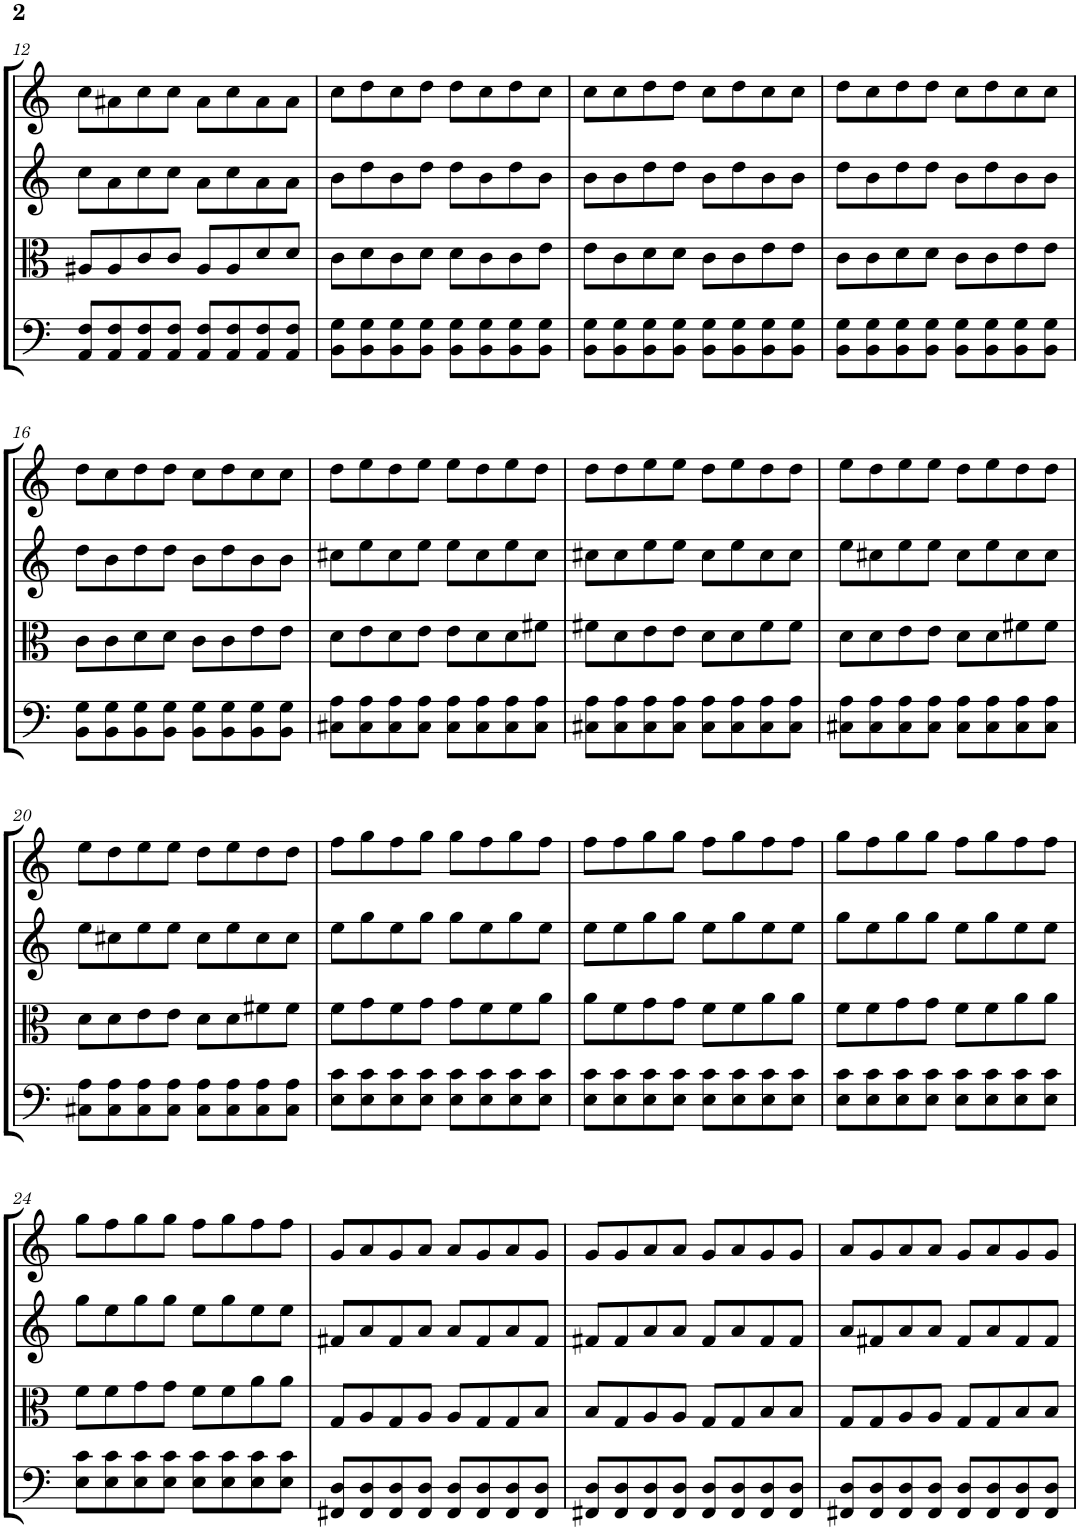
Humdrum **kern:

**kern	**kern	**kern	**kern
*part4	*part3	*part2	*part1
*staff4	*staff3	*staff2	*staff1
*I"Violoncello	*I"Viola	*I"Violin II	*I"Violin I
*I'Vc	*I'Vla	*I'Vln	*I'Vln
!!LO:PB:g=z
*clefF4	*clefC3	*clefG2	*clefG2
*k[]	*k[]	*k[]	*k[]
*M4/4	*M4/4	*M4/4	*M4/4
=12	=12	=12	=12
8AA/ 8F/L	8A#X/L	8cc\L	8cc\L
8AA/ 8F/	8A#/	8a\	8a#X\
8AA/ 8F/	8c/	8cc\	8cc\
8AA/ 8F/J	8c/J	8cc\J	8cc\J
8AA/ 8F/L	8A#/L	8a\L	8a#\L
8AA/ 8F/	8A#/	8cc\	8cc\
8AA/ 8F/	8d/	8a\	8a#\
8AA/ 8F/J	8d/J	8a\J	8a#\J
=13	=13	=13	=13
8BB\ 8G\L	8c\L	8b\L	8cc\L
8BB\ 8G\	8d\	8dd\	8dd\
8BB\ 8G\	8c\	8b\	8cc\
8BB\ 8G\J	8d\J	8dd\J	8dd\J
8BB\ 8G\L	8d\L	8dd\L	8dd\L
8BB\ 8G\	8c\	8b\	8cc\
8BB\ 8G\	8c\	8dd\	8dd\
8BB\ 8G\J	8e\J	8b\J	8cc\J
=14	=14	=14	=14
8BB\ 8G\L	8e\L	8b\L	8cc\L
8BB\ 8G\	8c\	8b\	8cc\
8BB\ 8G\	8d\	8dd\	8dd\
8BB\ 8G\J	8d\J	8dd\J	8dd\J
8BB\ 8G\L	8c\L	8b\L	8cc\L
8BB\ 8G\	8c\	8dd\	8dd\
8BB\ 8G\	8e\	8b\	8cc\
8BB\ 8G\J	8e\J	8b\J	8cc\J
=15	=15	=15	=15
8BB\ 8G\L	8c\L	8dd\L	8dd\L
8BB\ 8G\	8c\	8b\	8cc\
8BB\ 8G\	8d\	8dd\	8dd\
8BB\ 8G\J	8d\J	8dd\J	8dd\J
8BB\ 8G\L	8c\L	8b\L	8cc\L
8BB\ 8G\	8c\	8dd\	8dd\
8BB\ 8G\	8e\	8b\	8cc\
8BB\ 8G\J	8e\J	8b\J	8cc\J
!!LO:LB:g=z
=16	=16	=16	=16
8BB\ 8G\L	8c\L	8dd\L	8dd\L
8BB\ 8G\	8c\	8b\	8cc\
8BB\ 8G\	8d\	8dd\	8dd\
8BB\ 8G\J	8d\J	8dd\J	8dd\J
8BB\ 8G\L	8c\L	8b\L	8cc\L
8BB\ 8G\	8c\	8dd\	8dd\
8BB\ 8G\	8e\	8b\	8cc\
8BB\ 8G\J	8e\J	8b\J	8cc\J
=17	=17	=17	=17
8C#X\ 8A\L	8d\L	8cc#X\L	8dd\L
8C#\ 8A\	8e\	8ee\	8ee\
8C#\ 8A\	8d\	8cc#\	8dd\
8C#\ 8A\J	8e\J	8ee\J	8ee\J
8C#\ 8A\L	8e\L	8ee\L	8ee\L
8C#\ 8A\	8d\	8cc#\	8dd\
8C#\ 8A\	8d\	8ee\	8ee\
8C#\ 8A\J	8f#X\J	8cc#\J	8dd\J
=18	=18	=18	=18
8C#X\ 8A\L	8f#X\L	8cc#X\L	8dd\L
8C#\ 8A\	8d\	8cc#\	8dd\
8C#\ 8A\	8e\	8ee\	8ee\
8C#\ 8A\J	8e\J	8ee\J	8ee\J
8C#\ 8A\L	8d\L	8cc#\L	8dd\L
8C#\ 8A\	8d\	8ee\	8ee\
8C#\ 8A\	8f#\	8cc#\	8dd\
8C#\ 8A\J	8f#\J	8cc#\J	8dd\J
=19	=19	=19	=19
8C#X\ 8A\L	8d\L	8ee\L	8ee\L
8C#\ 8A\	8d\	8cc#X\	8dd\
8C#\ 8A\	8e\	8ee\	8ee\
8C#\ 8A\J	8e\J	8ee\J	8ee\J
8C#\ 8A\L	8d\L	8cc#\L	8dd\L
8C#\ 8A\	8d\	8ee\	8ee\
8C#\ 8A\	8f#X\	8cc#\	8dd\
8C#\ 8A\J	8f#\J	8cc#\J	8dd\J
!!LO:LB:g=z
=20	=20	=20	=20
8C#X\ 8A\L	8d\L	8ee\L	8ee\L
8C#\ 8A\	8d\	8cc#X\	8dd\
8C#\ 8A\	8e\	8ee\	8ee\
8C#\ 8A\J	8e\J	8ee\J	8ee\J
8C#\ 8A\L	8d\L	8cc#\L	8dd\L
8C#\ 8A\	8d\	8ee\	8ee\
8C#\ 8A\	8f#X\	8cc#\	8dd\
8C#\ 8A\J	8f#\J	8cc#\J	8dd\J
=21	=21	=21	=21
8E\ 8c\L	8f\L	8ee\L	8ff\L
8E\ 8c\	8g\	8gg\	8gg\
8E\ 8c\	8f\	8ee\	8ff\
8E\ 8c\J	8g\J	8gg\J	8gg\J
8E\ 8c\L	8g\L	8gg\L	8gg\L
8E\ 8c\	8f\	8ee\	8ff\
8E\ 8c\	8f\	8gg\	8gg\
8E\ 8c\J	8a\J	8ee\J	8ff\J
=22	=22	=22	=22
8E\ 8c\L	8a\L	8ee\L	8ff\L
8E\ 8c\	8f\	8ee\	8ff\
8E\ 8c\	8g\	8gg\	8gg\
8E\ 8c\J	8g\J	8gg\J	8gg\J
8E\ 8c\L	8f\L	8ee\L	8ff\L
8E\ 8c\	8f\	8gg\	8gg\
8E\ 8c\	8a\	8ee\	8ff\
8E\ 8c\J	8a\J	8ee\J	8ff\J
=23	=23	=23	=23
8E\ 8c\L	8f\L	8gg\L	8gg\L
8E\ 8c\	8f\	8ee\	8ff\
8E\ 8c\	8g\	8gg\	8gg\
8E\ 8c\J	8g\J	8gg\J	8gg\J
8E\ 8c\L	8f\L	8ee\L	8ff\L
8E\ 8c\	8f\	8gg\	8gg\
8E\ 8c\	8a\	8ee\	8ff\
8E\ 8c\J	8a\J	8ee\J	8ff\J
!!LO:LB:g=z
=24	=24	=24	=24
8E\ 8c\L	8f\L	8gg\L	8gg\L
8E\ 8c\	8f\	8ee\	8ff\
8E\ 8c\	8g\	8gg\	8gg\
8E\ 8c\J	8g\J	8gg\J	8gg\J
8E\ 8c\L	8f\L	8ee\L	8ff\L
8E\ 8c\	8f\	8gg\	8gg\
8E\ 8c\	8a\	8ee\	8ff\
8E\ 8c\J	8a\J	8ee\J	8ff\J
=25	=25	=25	=25
8FF#X/ 8D/L	8G/L	8f#X/L	8g/L
8FF#/ 8D/	8A/	8a/	8a/
8FF#/ 8D/	8G/	8f#/	8g/
8FF#/ 8D/J	8A/J	8a/J	8a/J
8FF#/ 8D/L	8A/L	8a/L	8a/L
8FF#/ 8D/	8G/	8f#/	8g/
8FF#/ 8D/	8G/	8a/	8a/
8FF#/ 8D/J	8B/J	8f#/J	8g/J
=26	=26	=26	=26
8FF#X/ 8D/L	8B/L	8f#X/L	8g/L
8FF#/ 8D/	8G/	8f#/	8g/
8FF#/ 8D/	8A/	8a/	8a/
8FF#/ 8D/J	8A/J	8a/J	8a/J
8FF#/ 8D/L	8G/L	8f#/L	8g/L
8FF#/ 8D/	8G/	8a/	8a/
8FF#/ 8D/	8B/	8f#/	8g/
8FF#/ 8D/J	8B/J	8f#/J	8g/J
=27	=27	=27	=27
8FF#X/ 8D/L	8G/L	8a/L	8a/L
8FF#/ 8D/	8G/	8f#X/	8g/
8FF#/ 8D/	8A/	8a/	8a/
8FF#/ 8D/J	8A/J	8a/J	8a/J
8FF#/ 8D/L	8G/L	8f#/L	8g/L
8FF#/ 8D/	8G/	8a/	8a/
8FF#/ 8D/	8B/	8f#/	8g/
8FF#/ 8D/J	8B/J	8f#/J	8g/J
=	=	=	=
*-	*-	*-	*-
